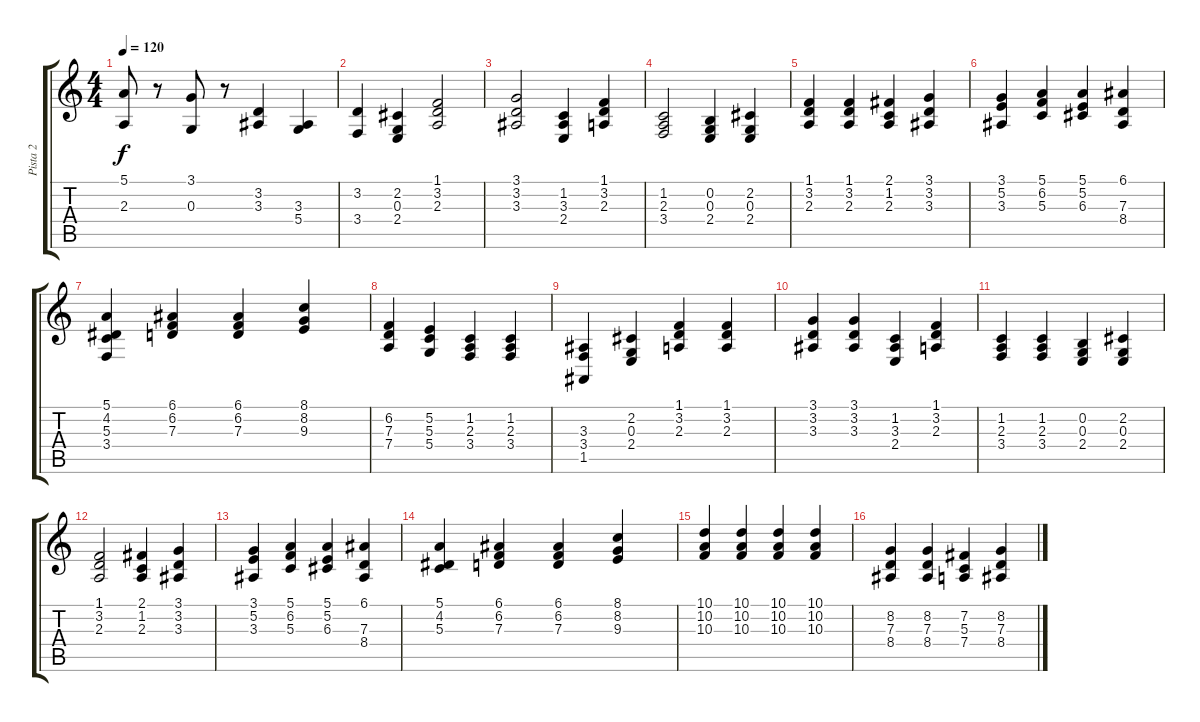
\track ("Pista 2" "Pista 2") {instrument acousticgrandpiano}
\staff {score tabs}
\tuning (E4 B3 G3 D3 A2 E2) {hide}
\ts (4 4)
\tempo 120
\clef g2
\ks c
(5.1 2.3).8{dy f instrument acousticgrandpiano} r.8 (3.1 0.3).8 r.8 (3.2 3.3).4 (3.3 5.4).4 |
(3.2 3.4).4 (2.2 0.3 2.4).4 (1.1 3.2 2.3).2 |
(3.1 3.2 3.3).2 (1.2 3.3 2.4).4 (1.1 3.2 2.3).4 |
(1.2 2.3 3.4).2 (0.2 0.3 2.4).4 (2.2 0.3 2.4).4 |
(1.1 3.2 2.3).4 (1.1 3.2 2.3).4 (2.1 1.2 2.3).4 (3.1 3.2 3.3).4 |
(3.1 5.2 3.3).4 (5.1 6.2 5.3).4 (5.1 5.2 6.3).4 (6.1 7.3 8.4).4 |
(5.1 4.2 5.3 3.4).4 (6.1 6.2 7.3).4 (6.1 6.2 7.3).4 (8.1 8.2 9.3).4 |
(6.2 7.3 7.4).4 (5.2 5.3 5.4).4 (1.2 2.3 3.4).4 (1.2 2.3 3.4).4 |
(3.3 3.4 1.5).4 (2.2 0.3 2.4).4 (1.1 3.2 2.3).4 (1.1 3.2 2.3).4 |
(3.1 3.2 3.3).4 (3.1 3.2 3.3).4 (1.2 3.3 2.4).4 (1.1 3.2 2.3).4 |
(1.2 2.3 3.4).4 (1.2 2.3 3.4).4 (0.2 0.3 2.4).4 (2.2 0.3 2.4).4 |
(1.1 3.2 2.3).2 (2.1 1.2 2.3).4 (3.1 3.2 3.3).4 |
(3.1 5.2 3.3).4 (5.1 6.2 5.3).4 (5.1 5.2 6.3).4 (6.1 7.3 8.4).4 |
(5.1 4.2 5.3).4 (6.1 6.2 7.3).4 (6.1 6.2 7.3).4 (8.1 8.2 9.3).4 |
(10.1 10.2 10.3).4 (10.1 10.2 10.3).4 (10.1 10.2 10.3).4 (10.1 10.2 10.3).4 |
(8.2 7.3 8.4).4 (8.2 7.3 8.4).4 (7.2 5.3 7.4).4 (8.2 7.3 8.4).4
